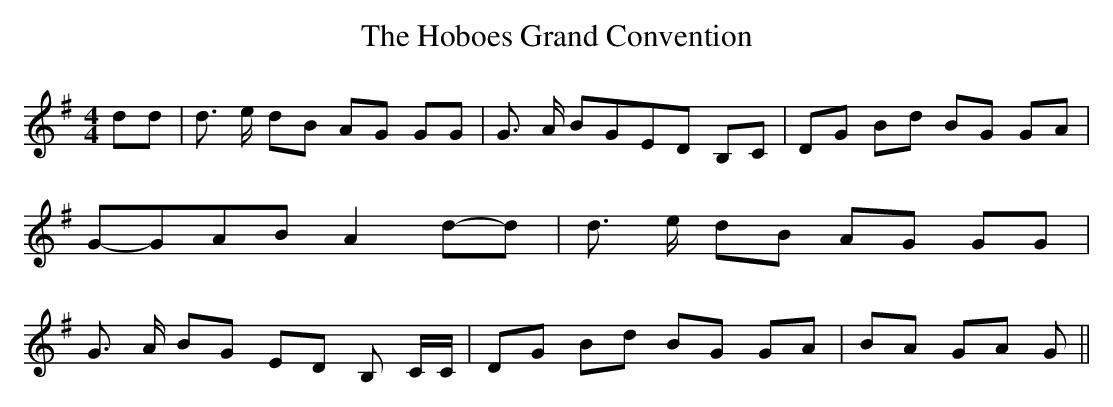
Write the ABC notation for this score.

X:1
T:The Hoboes Grand Convention
M:4/4
L:1/8
K:G
 dd| d3/2 e/2 dB AG GG| G3/2 A/2 BG-E-D B,C| DG Bd BG GA|G-GA-B A2d-d|\
 d3/2 e/2 dB AG GG| G3/2 A/2 BG ED B, C/2C/2| DG Bd BG GA| BA GA G||\
